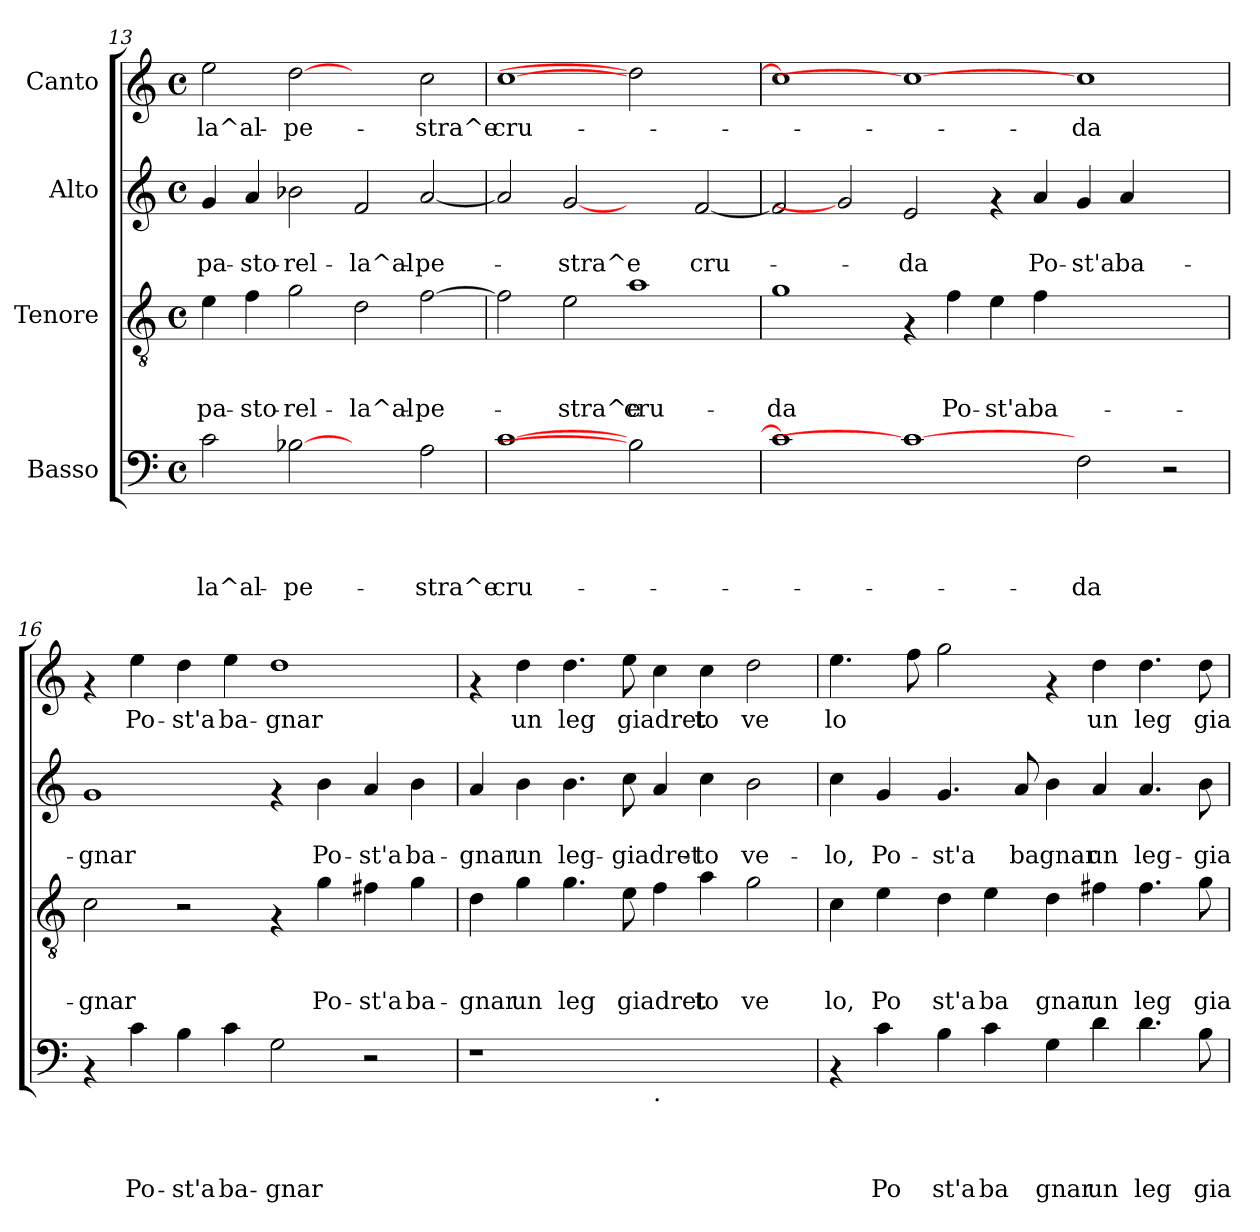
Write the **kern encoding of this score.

**kern	**text	**text	**text	**text	**kern	**text	**text	**text	**kern	**text	**text	**kern	**text
*part4	*part4	*part4	*part4	*part4	*part3	*part3	*part3	*part3	*part2	*part2	*part2	*part1	*part1
*staff4	*staff4	*staff4	*staff4	*staff4	*staff3	*staff3	*staff3	*staff3	*staff2	*staff2	*staff2	*staff1	*staff1
*I"Basso	*	*	*	*	*I"Tenore	*	*	*	*I"Alto	*	*	*I"Canto	*
!!LO:PB:g=z
*clefF4	*	*	*	*	*clefGv2	*	*	*	*clefG2	*	*	*clefG2	*
*k[]	*	*	*	*	*k[]	*	*	*	*k[]	*	*	*k[]	*
*C:	*	*	*	*	*C:	*	*	*	*C:	*	*	*C:	*
*M4/4	*	*	*	*	*M4/4	*	*	*	*M4/4	*	*	*M4/4	*
*met(c)	*	*	*	*	*met(c)	*	*	*	*met(c)	*	*	*met(c)	*
=13	=13	=13	=13	=13	=13	=13	=13	=13	=13	=13	=13	=13	=13
!	!	!	!	!LO:LY:b	!	!	!	!LO:LY:b	!	!	!LO:LY:b	!	!LO:LY:b
2c\	.	.	.	-la^al-	4e\	.	.	pa-	4g/	.	pa-	2ee\	-la^al-
!	!	!	!	!	!	!	!	!LO:LY:b	!	!	!LO:LY:b	!	!
.	.	.	.	.	4f\	.	.	-sto-	4a/	.	-sto-	.	.
!	!	!	!	!LO:LY:b	!	!	!	!LO:LY:b	!	!	!LO:LY:b	!	!LO:LY:b
[2B-X	.	.	.	-pe-	2g\	.	.	-rel-	2b-X\	.	-rel-	[2dd	-pe-
!	!	!	!	!	!	!	!	!LO:LY:b	!	!	!LO:LY:b	!	!
2ryy	.	.	.	.	2d\	.	.	-la^al-	2f/	.	-la^al-	2ryy	.
!	!	!	!	!LO:LY:b	!	!	!	!LO:LY:b	!	!	!LO:LY:b	!	!LO:LY:b
2A\	.	.	.	-stra^e	[>2f\	.	.	-pe-	[<2a/	.	-pe-	2cc\	-stra^e
=14	=14	=14	=14	=14	=14	=14	=14	=14	=14	=14	=14	=14	=14
!	!	!	!	!LO:LY:b	!	!	!	!	!	!	!	!	!LO:LY:b
[>1c	.	.	.	cru-	2f\]	.	.	.	2a/]	.	.	[>1cc	cru-
!	!	!	!	!	!	!	!	!LO:LY:b	!	!	!LO:LY:b	!	!
.	.	.	.	.	2e\	.	.	-stra^e	[2g	.	-stra^e	.	.
!	!	!	!	!	!	!	!	!LO:LY:b	!	!	!	!	!
2B-]	.	.	.	.	1a	.	.	cru-	2ryy	.	.	2dd]	.
!	!	!	!	!	!	!	!	!	!	!	!LO:LY:b	!	!
2ryy	.	.	.	.	.	.	.	.	[<2f/	.	cru-	2ryy	.
=15	=15	=15	=15	=15	=15	=15	=15	=15	=15	=15	=15	=15	=15
!	!	!	!	!	!	!	!	!LO:LY:b	!	!	!	!	!
1c]	.	.	.	.	1g	.	.	-da	2f/]	.	.	1cc]	.
.	.	.	.	.	.	.	.	.	2g]	.	.	.	.
!	!	!	!	!	!	!	!	!	!	!	!LO:LY:b	!	!
1c_	.	.	.	.	4rF	.	.	.	2e/	.	-da	1cc_	.
!	!	!	!	!	!	!	!	!LO:LY:b	!	!	!	!	!
.	.	.	.	.	4f\	.	.	Po-	.	.	.	.	.
!	!	!	!	!	!	!	!	!LO:LY:b	!	!	!	!	!
.	.	.	.	.	4e\	.	.	-st'a	4rf	.	.	.	.
!	!	!	!	!	!	!	!	!LO:LY:b	!	!	!LO:LY:b	!	!
.	.	.	.	.	4f\	.	.	ba-	4a/	.	Po-	.	.
!	!	!	!	!LO:LY:b	!	!	!	!	!	!	!LO:LY:b	!	!LO:LY:b
2F\	.	.	.	-da	1ryy	.	.	.	4g/	.	-st'a	1cc	-da
!	!	!	!	!	!	!	!	!	!	!	!LO:LY:b	!	!
.	.	.	.	.	.	.	.	.	4a/	.	ba-	.	.
2r	.	.	.	.	.	.	.	.	2ryy	.	.	.	.
=16	=16	=16	=16	=16	=16	=16	=16	=16	=16	=16	=16	=16	=16
!	!	!	!	!	!	!	!	!LO:LY:b	!	!	!LO:LY:b	!	!
4rAA	.	.	.	.	2c\	.	.	-gnar	1g	.	-gnar	4rf	.
!	!	!	!	!LO:LY:b	!	!	!	!	!	!	!	!	!LO:LY:b
4c\	.	.	.	Po-	.	.	.	.	.	.	.	4ee\	Po-
!	!	!	!	!LO:LY:b	!	!	!	!	!	!	!	!	!LO:LY:b
4B\	.	.	.	-st'a	2r	.	.	.	.	.	.	4dd\	-st'a
!	!	!	!	!LO:LY:b	!	!	!	!	!	!	!	!	!LO:LY:b
4c\	.	.	.	ba-	.	.	.	.	.	.	.	4ee\	ba-
!	!	!	!	!LO:LY:b	!	!	!	!	!	!	!	!	!LO:LY:b
2G\	.	.	.	-gnar	4rF	.	.	.	4rf	.	.	1dd	-gnar
!	!	!	!	!	!	!	!	!LO:LY:b	!	!	!LO:LY:b	!	!
.	.	.	.	.	4g\	.	.	Po-	4b\	.	Po-	.	.
!	!	!	!	!	!	!	!	!LO:LY:b	!	!	!LO:LY:b	!	!
2r	.	.	.	.	4f#X\	.	.	-st'a	4a/	.	-st'a	.	.
!	!	!	!	!	!	!	!	!LO:LY:b	!	!	!LO:LY:b	!	!
.	.	.	.	.	4g\	.	.	ba-	4b\	.	ba-	.	.
!!LO:LB:g=z
=17	=17	=17	=17	=17	=17	=17	=17	=17	=17	=17	=17	=17	=17
!	!	!	!	!	!	!	!	!LO:LY:b	!	!	!LO:LY:b	!	!
1r	.	.	.	.	4d\	.	.	-gnar	4a/	.	-gnar	4rf	.
!	!	!	!	!	!	!	!	!LO:LY:b	!	!	!LO:LY:b	!	!LO:LY:b
.	.	.	.	.	4g\	.	.	un	4b\	.	un	4dd\	un
!	!	!	!	!	!	!	!	!LO:LY:b	!	!	!LO:LY:b	!	!LO:LY:b
.	.	.	.	.	4.g\	.	.	leg	4.b\	.	leg-	4.dd\	leg
!	!	!	!	!	!	!	!	!LO:LY:b	!	!	!LO:LY:b	!	!LO:LY:b
.	.	.	.	.	8e\	.	.	giadret	8cc\	.	-giadret-	8ee\	giadret
!LO:TX:b:t=.	!	!	!	!	!	!	!	!	!	!	!	!	!
1ryy	.	.	.	.	4f\	.	.	.	4a/	.	.	4cc\	.
!	!	!	!	!	!	!	!	!LO:LY:b	!	!	!LO:LY:b	!	!LO:LY:b
.	.	.	.	.	4a\	.	.	to	4cc\	.	-to	4cc\	to
!	!	!	!	!	!	!	!	!LO:LY:b	!	!	!LO:LY:b	!	!LO:LY:b
.	.	.	.	.	2g\	.	.	ve	2b\	.	ve-	2dd\	ve
=18	=18	=18	=18	=18	=18	=18	=18	=18	=18	=18	=18	=18	=18
!	!	!	!	!	!	!	!	!LO:LY:b	!	!	!LO:LY:b	!	!LO:LY:b
4rAA	.	.	.	.	4c\	.	.	lo,	4cc\	.	-lo,	4.ee\	lo
!	!	!	!	!LO:LY:b	!	!	!	!LO:LY:b	!	!	!LO:LY:b	!	!
4c\	.	.	.	Po	4e\	.	.	Po	4g/	.	Po-	.	.
.	.	.	.	.	.	.	.	.	.	.	.	8ff\	.
!	!	!	!	!LO:LY:b	!	!	!	!LO:LY:b	!	!	!LO:LY:b	!	!
4B\	.	.	.	st'a	4d\	.	.	st'a	4.g/	.	-st'a	2gg\	.
!	!	!	!	!LO:LY:b	!	!	!	!LO:LY:b	!	!	!	!	!
4c\	.	.	.	ba	4e\	.	.	ba	.	.	.	.	.
!	!	!	!	!	!	!	!	!	!	!	!LO:LY:b	!	!
.	.	.	.	.	.	.	.	.	8a/	.	bagnar	.	.
!	!	!	!	!LO:LY:b	!	!	!	!LO:LY:b	!	!	!	!	!
4G\	.	.	.	gnar	4d\	.	.	gnar	4b\	.	.	4rf	.
!	!	!	!	!LO:LY:b	!	!	!	!LO:LY:b	!	!	!LO:LY:b	!	!LO:LY:b
4d\	.	.	.	un	4f#X\	.	.	un	4a/	.	un	4dd\	un
!	!	!	!	!LO:LY:b	!	!	!	!LO:LY:b	!	!	!LO:LY:b	!	!LO:LY:b
4.d\	.	.	.	leg	4.f#\	.	.	leg	4.a/	.	leg-	4.dd\	leg
!	!	!	!	!LO:LY:b	!	!	!	!LO:LY:b	!	!	!LO:LY:b	!	!LO:LY:b
8B\	.	.	.	gia	8g\	.	.	gia	8b\	.	-gia-	8dd\	gia
=	=	=	=	=	=	=	=	=	=	=	=	=	=
*-	*-	*-	*-	*-	*-	*-	*-	*-	*-	*-	*-	*-	*-
